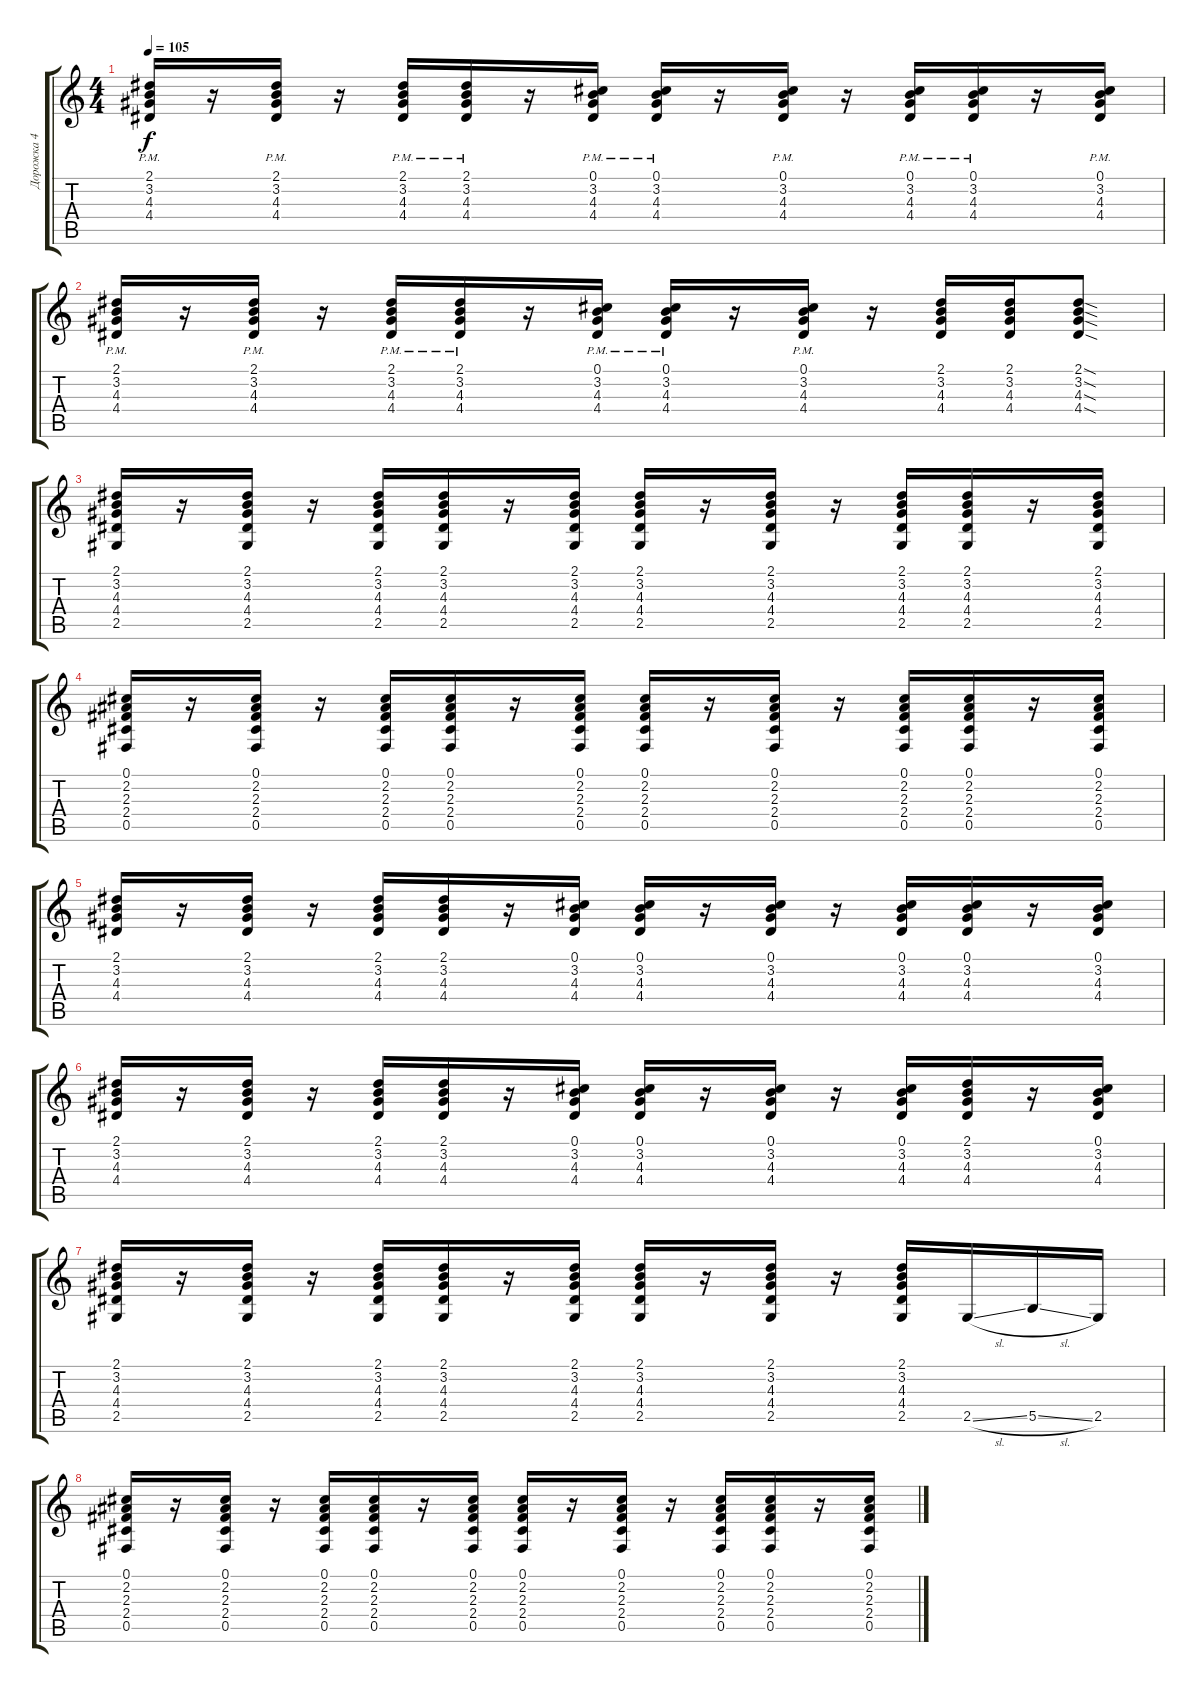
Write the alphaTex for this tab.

\track ("Дорожка 4" "Дорожка 4") {instrument overdrivenguitar}
\staff {score tabs}
\tuning (Db4 Ab3 E3 B2 Gb2 B1) {hide}
\ts (4 4)
\tempo 105
\clef g2
\ks c
(2.1{pm} 3.2{pm} 4.3{pm} 4.4{pm}).16{dy f} r.16 (2.1{pm} 3.2{pm} 4.3{pm} 4.4{pm}).16 r.16 (2.1{pm} 3.2{pm} 4.3{pm} 4.4{pm}).16 (2.1{pm} 3.2{pm} 4.3{pm} 4.4{pm}).16 r.16 (0.1{pm} 3.2{pm} 4.3{pm} 4.4{pm}).16 (0.1{pm} 3.2{pm} 4.3{pm} 4.4{pm}).16 r.16 (0.1{pm} 3.2{pm} 4.3{pm} 4.4{pm}).16 r.16 (0.1{pm} 3.2{pm} 4.3{pm} 4.4{pm}).16 (0.1{pm} 3.2{pm} 4.3{pm} 4.4{pm}).16 r.16 (0.1{pm} 3.2{pm} 4.3{pm} 4.4{pm}).16 |
(2.1{pm} 3.2{pm} 4.3{pm} 4.4{pm}).16 r.16 (2.1{pm} 3.2{pm} 4.3{pm} 4.4{pm}).16 r.16 (2.1{pm} 3.2{pm} 4.3{pm} 4.4{pm}).16 (2.1{pm} 3.2{pm} 4.3{pm} 4.4{pm}).16 r.16 (0.1{pm} 3.2{pm} 4.3{pm} 4.4{pm}).16 (0.1{pm} 3.2{pm} 4.3{pm} 4.4{pm}).16 r.16 (0.1{pm} 3.2{pm} 4.3{pm} 4.4{pm}).16 r.16 (2.1 3.2 4.3 4.4).16 (2.1 3.2 4.3 4.4).16 (2.1{sod} 3.2{sod} 4.3{sod} 4.4{sod}).8 |
(2.1 3.2 4.3 4.4 2.5).16 r.16 (2.1 3.2 4.3 4.4 2.5).16 r.16 (2.1 3.2 4.3 4.4 2.5).16 (2.1 3.2 4.3 4.4 2.5).16 r.16 (2.1 3.2 4.3 4.4 2.5).16 (2.1 3.2 4.3 4.4 2.5).16 r.16 (2.1 3.2 4.3 4.4 2.5).16 r.16 (2.1 3.2 4.3 4.4 2.5).16 (2.1 3.2 4.3 4.4 2.5).16 r.16 (2.1 3.2 4.3 4.4 2.5).16 |
(0.1 2.2 2.3 2.4 0.5).16 r.16 (0.1 2.2 2.3 2.4 0.5).16 r.16 (0.1 2.2 2.3 2.4 0.5).16 (0.1 2.2 2.3 2.4 0.5).16 r.16 (0.1 2.2 2.3 2.4 0.5).16 (0.1 2.2 2.3 2.4 0.5).16 r.16 (0.1 2.2 2.3 2.4 0.5).16 r.16 (0.1 2.2 2.3 2.4 0.5).16 (0.1 2.2 2.3 2.4 0.5).16 r.16 (0.1 2.2 2.3 2.4 0.5).16 |
(2.1 3.2 4.3 4.4).16 r.16 (2.1 3.2 4.3 4.4).16 r.16 (2.1 3.2 4.3 4.4).16 (2.1 3.2 4.3 4.4).16 r.16 (0.1 3.2 4.3 4.4).16 (0.1 3.2 4.3 4.4).16 r.16 (0.1 3.2 4.3 4.4).16 r.16 (0.1 3.2 4.3 4.4).16 (0.1 3.2 4.3 4.4).16 r.16 (0.1 3.2 4.3 4.4).16 |
(2.1 3.2 4.3 4.4).16 r.16 (2.1 3.2 4.3 4.4).16 r.16 (2.1 3.2 4.3 4.4).16 (2.1 3.2 4.3 4.4).16 r.16 (0.1 3.2 4.3 4.4).16 (0.1 3.2 4.3 4.4).16 r.16 (0.1 3.2 4.3 4.4).16 r.16 (0.1 3.2 4.3 4.4).16 (2.1 3.2 4.3 4.4).16 r.16 (0.1 3.2 4.3 4.4).16 |
(2.1 3.2 4.3 4.4 2.5).16 r.16 (2.1 3.2 4.3 4.4 2.5).16 r.16 (2.1 3.2 4.3 4.4 2.5).16 (2.1 3.2 4.3 4.4 2.5).16 r.16 (2.1 3.2 4.3 4.4 2.5).16 (2.1 3.2 4.3 4.4 2.5).16 r.16 (2.1 3.2 4.3 4.4 2.5).16 r.16 (2.1 3.2 4.3 4.4 2.5).16 2.5{sl}.16 5.5{sl}.16 2.5.16 |
(0.1 2.2 2.3 2.4 0.5).16 r.16 (0.1 2.2 2.3 2.4 0.5).16 r.16 (0.1 2.2 2.3 2.4 0.5).16 (0.1 2.2 2.3 2.4 0.5).16 r.16 (0.1 2.2 2.3 2.4 0.5).16 (0.1 2.2 2.3 2.4 0.5).16 r.16 (0.1 2.2 2.3 2.4 0.5).16 r.16 (0.1 2.2 2.3 2.4 0.5).16 (0.1 2.2 2.3 2.4 0.5).16 r.16 (0.1 2.2 2.3 2.4 0.5).16
